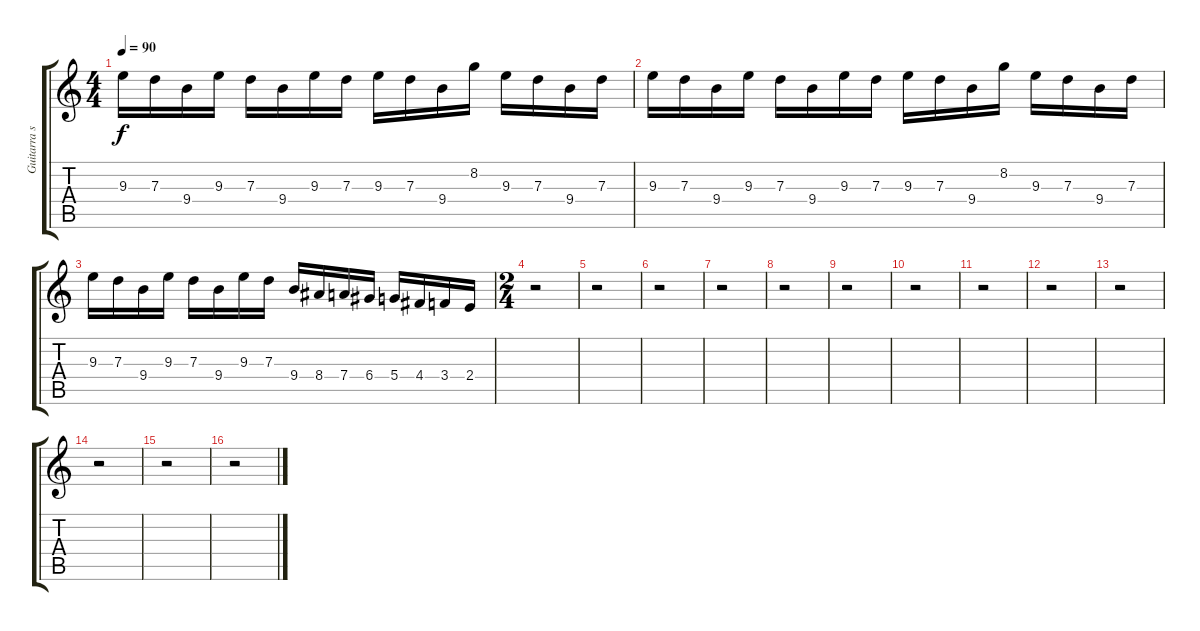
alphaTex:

\track ("Guitarra solo" "Guitarra s") {instrument distortionguitar}
\staff {score tabs}
\tuning (E4 B3 G3 D3 A2 E2) {hide}
\ts (4 4)
\tempo 90
\clef g2
\ks c
9.3.16{dy f} 7.3.16 9.4.16 9.3.16 7.3.16 9.4.16 9.3.16 7.3.16 9.3.16 7.3.16 9.4.16 8.2.16 9.3.16 7.3.16 9.4.16 7.3.16 |
9.3.16 7.3.16 9.4.16 9.3.16 7.3.16 9.4.16 9.3.16 7.3.16 9.3.16 7.3.16 9.4.16 8.2.16 9.3.16 7.3.16 9.4.16 7.3.16 |
9.3.16 7.3.16 9.4.16 9.3.16 7.3.16 9.4.16 9.3.16 7.3.16 9.4.16 8.4.16 7.4.16 6.4.16 5.4.16 4.4.16 3.4.16 2.4.16 |
\ts (2 4)
r.2 |
r.2 |
r.2 |
r.2 |
r.2 |
r.2 |
r.2 |
r.2 |
r.2 |
r.2 |
r.2 |
r.2 |
r.2
